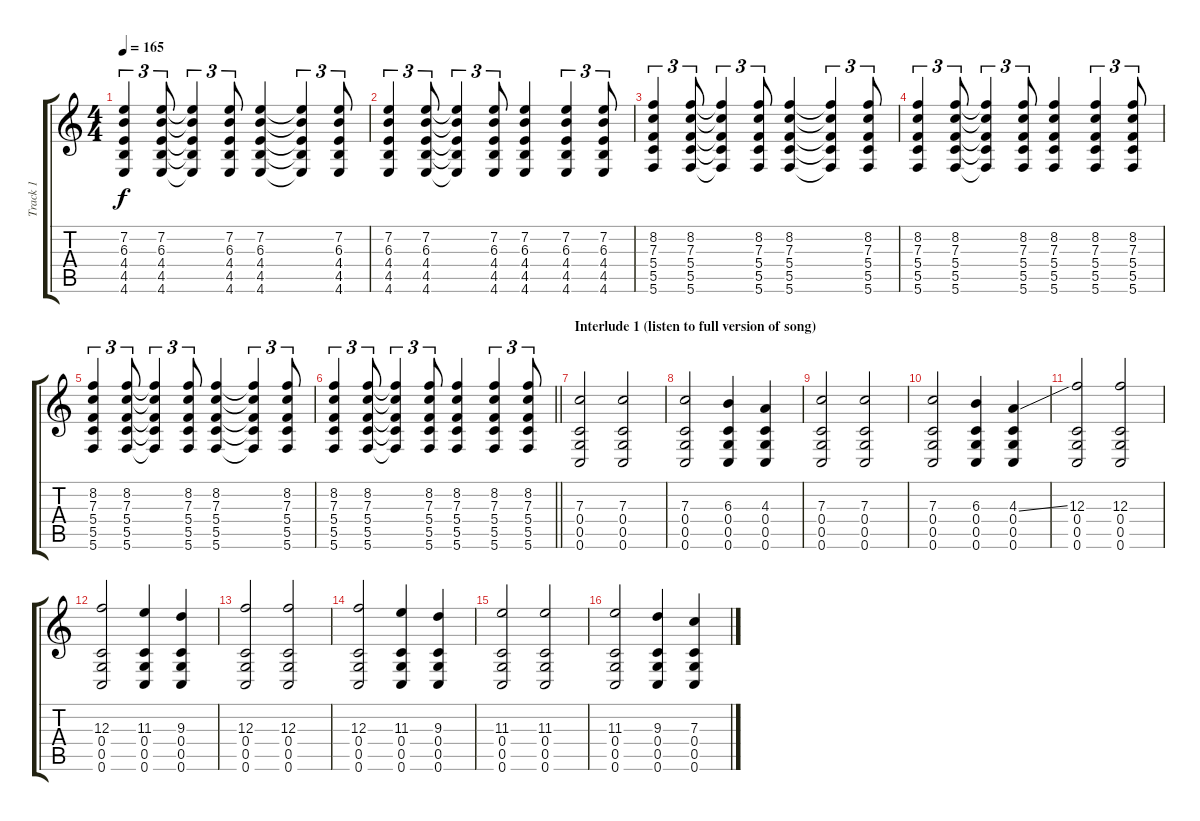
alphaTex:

\track ("Track 1" "Track 1") {instrument overdrivenguitar}
\staff {score tabs}
\tuning (D4 A3 F3 C3 G2 C2) {hide}
\ts (4 4)
\tempo 165
\clef g2
\ks c
(7.2 6.3 4.4 4.5 4.6).4{tu (3 2) dy f} (7.2 6.3 4.4 4.5 4.6).8{tu (3 2)} (7.2{t} 6.3{t} 4.4{t} 4.5{t} 4.6{t}).4{tu (3 2)} (7.2 6.3 4.4 4.5 4.6).8{tu (3 2)} (7.2 6.3 4.4 4.5 4.6).4 (7.2{t} 6.3{t} 4.4{t} 4.5{t} 4.6{t}).4{tu (3 2)} (7.2 6.3 4.4 4.5 4.6).8{tu (3 2)} |
(7.2 6.3 4.4 4.5 4.6).4{tu (3 2)} (7.2 6.3 4.4 4.5 4.6).8{tu (3 2)} (7.2{t} 6.3{t} 4.4{t} 4.5{t} 4.6{t}).4{tu (3 2)} (7.2 6.3 4.4 4.5 4.6).8{tu (3 2)} (7.2 6.3 4.4 4.5 4.6).4 (7.2 6.3 4.4 4.5 4.6).4{tu (3 2)} (7.2 6.3 4.4 4.5 4.6).8{tu (3 2)} |
(8.2 7.3 5.4 5.5 5.6).4{tu (3 2)} (8.2 7.3 5.4 5.5 5.6).8{tu (3 2)} (8.2{t} 7.3{t} 5.4{t} 5.5{t} 5.6{t}).4{tu (3 2)} (8.2 7.3 5.4 5.5 5.6).8{tu (3 2)} (8.2 7.3 5.4 5.5 5.6).4 (8.2{t} 7.3{t} 5.4{t} 5.5{t} 5.6{t}).4{tu (3 2)} (8.2 7.3 5.4 5.5 5.6).8{tu (3 2)} |
(8.2 7.3 5.4 5.5 5.6).4{tu (3 2)} (8.2 7.3 5.4 5.5 5.6).8{tu (3 2)} (8.2{t} 7.3{t} 5.4{t} 5.5{t} 5.6{t}).4{tu (3 2)} (8.2 7.3 5.4 5.5 5.6).8{tu (3 2)} (8.2 7.3 5.4 5.5 5.6).4 (8.2 7.3 5.4 5.5 5.6).4{tu (3 2)} (8.2 7.3 5.4 5.5 5.6).8{tu (3 2)} |
(8.2 7.3 5.4 5.5 5.6).4{tu (3 2)} (8.2 7.3 5.4 5.5 5.6).8{tu (3 2)} (8.2{t} 7.3{t} 5.4{t} 5.5{t} 5.6{t}).4{tu (3 2)} (8.2 7.3 5.4 5.5 5.6).8{tu (3 2)} (8.2 7.3 5.4 5.5 5.6).4 (8.2{t} 7.3{t} 5.4{t} 5.5{t} 5.6{t}).4{tu (3 2)} (8.2 7.3 5.4 5.5 5.6).8{tu (3 2)} |
\barLineRight lightlight
(8.2 7.3 5.4 5.5 5.6).4{tu (3 2)} (8.2 7.3 5.4 5.5 5.6).8{tu (3 2)} (8.2{t} 7.3{t} 5.4{t} 5.5{t} 5.6{t}).4{tu (3 2)} (8.2 7.3 5.4 5.5 5.6).8{tu (3 2)} (8.2 7.3 5.4 5.5 5.6).4 (8.2 7.3 5.4 5.5 5.6).4{tu (3 2)} (8.2 7.3 5.4 5.5 5.6).8{tu (3 2)} |
\section ("" "Interlude 1 (listen to full version of song)")
(7.3 0.4 0.5 0.6).2 (7.3 0.4 0.5 0.6).2 |
(7.3 0.4 0.5 0.6).2 (6.3 0.4 0.5 0.6).4 (4.3 0.4 0.5 0.6).4 |
(7.3 0.4 0.5 0.6).2 (7.3 0.4 0.5 0.6).2 |
(7.3 0.4 0.5 0.6).2 (6.3 0.4 0.5 0.6).4 (4.3{ss} 0.4 0.5 0.6).4 |
(12.3 0.4 0.5 0.6).2 (12.3 0.4 0.5 0.6).2 |
(12.3 0.4 0.5 0.6).2 (11.3 0.4 0.5 0.6).4 (9.3 0.4 0.5 0.6).4 |
(12.3 0.4 0.5 0.6).2 (12.3 0.4 0.5 0.6).2 |
(12.3 0.4 0.5 0.6).2 (11.3 0.4 0.5 0.6).4 (9.3 0.4 0.5 0.6).4 |
(11.3 0.4 0.5 0.6).2 (11.3 0.4 0.5 0.6).2 |
(11.3 0.4 0.5 0.6).2 (9.3 0.4 0.5 0.6).4 (7.3 0.4 0.5 0.6).4
